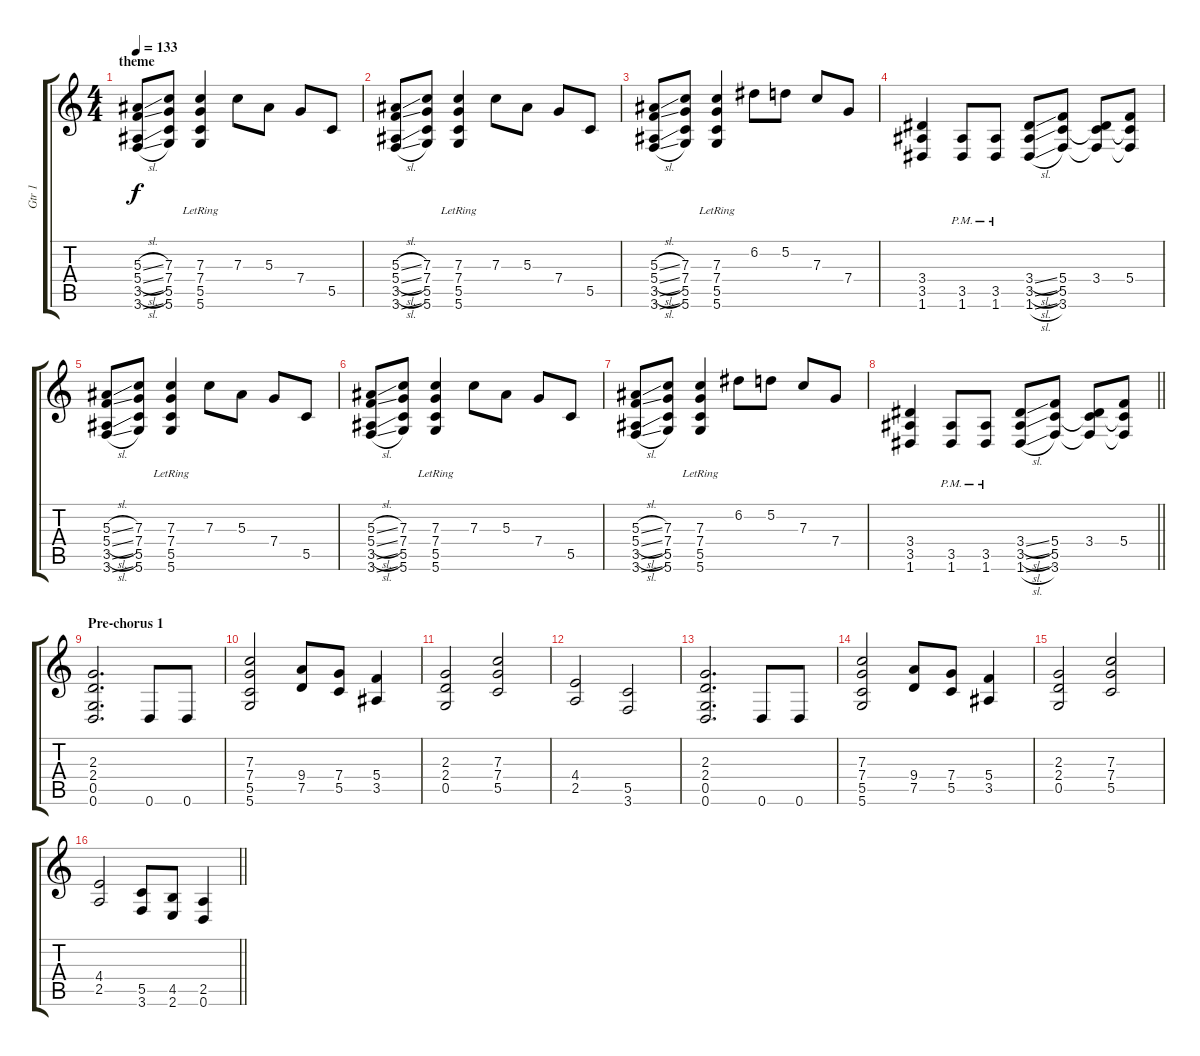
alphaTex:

\track ("Gtr 1" "Gtr 1") {instrument distortionguitar}
\staff {score tabs}
\tuning (D4 A3 F3 C3 G2 D2) {hide}
\ts (4 4)
\section ("" "theme")
\tempo 133
\clef g2
\ks c
(5.3{sl} 5.4{sl} 3.5{sl} 3.6{sl}).8{dy f} (7.3 7.4 5.5 5.6).8 (7.3{lr} 7.4{lr} 5.5{lr} 5.6{lr}).4 7.3.8 5.3.8 7.4.8 5.5.8 |
(5.3{sl} 5.4{sl} 3.5{sl} 3.6{sl}).8 (7.3 7.4 5.5 5.6).8 (7.3{lr} 7.4{lr} 5.5{lr} 5.6{lr}).4 7.3.8 5.3.8 7.4.8 5.5.8 |
(5.3{sl} 5.4{sl} 3.5{sl} 3.6{sl}).8 (7.3 7.4 5.5 5.6).8 (7.3{lr} 7.4{lr} 5.5{lr} 5.6{lr}).4 6.2.8 5.2.8 7.3.8 7.4.8 |
(3.4 3.5 1.6).4 (3.5{pm} 1.6{pm}).8 (3.5{pm} 1.6{pm}).8 (3.4{sl} 3.5{sl} 1.6{sl}).8 (5.4 5.5 3.6).8 (3.4 5.5{t} 3.6{t}).8 (5.4 5.5{t} 3.6{t}).8 |
(5.3{sl} 5.4{sl} 3.5{sl} 3.6{sl}).8 (7.3 7.4 5.5 5.6).8 (7.3{lr} 7.4{lr} 5.5{lr} 5.6{lr}).4 7.3.8 5.3.8 7.4.8 5.5.8 |
(5.3{sl} 5.4{sl} 3.5{sl} 3.6{sl}).8 (7.3 7.4 5.5 5.6).8 (7.3{lr} 7.4{lr} 5.5{lr} 5.6{lr}).4 7.3.8 5.3.8 7.4.8 5.5.8 |
(5.3{sl} 5.4{sl} 3.5{sl} 3.6{sl}).8 (7.3 7.4 5.5 5.6).8 (7.3{lr} 7.4{lr} 5.5{lr} 5.6{lr}).4 6.2.8 5.2.8 7.3.8 7.4.8 |
\barLineRight lightlight
(3.4 3.5 1.6).4 (3.5{pm} 1.6{pm}).8 (3.5{pm} 1.6{pm}).8 (3.4{sl} 3.5{sl} 1.6{sl}).8 (5.4 5.5 3.6).8 (3.4 5.5{t} 3.6{t}).8 (5.4 5.5{t} 3.6{t}).8 |
\section ("" "Pre-chorus 1")
(2.3 2.4 0.5 0.6).2{d} 0.6.8 0.6.8 |
(7.3 7.4 5.5 5.6).2 (9.4 7.5).8 (7.4 5.5).8 (5.4 3.5).4 |
(2.3 2.4 0.5).2 (7.3 7.4 5.5).2 |
(4.4 2.5).2 (5.5 3.6).2 |
(2.3 2.4 0.5 0.6).2{d} 0.6.8 0.6.8 |
(7.3 7.4 5.5 5.6).2 (9.4 7.5).8 (7.4 5.5).8 (5.4 3.5).4 |
(2.3 2.4 0.5).2 (7.3 7.4 5.5).2 |
\barLineRight lightlight
(4.4 2.5).2 (5.5 3.6).8 (4.5 2.6).8 (2.5 0.6).4
